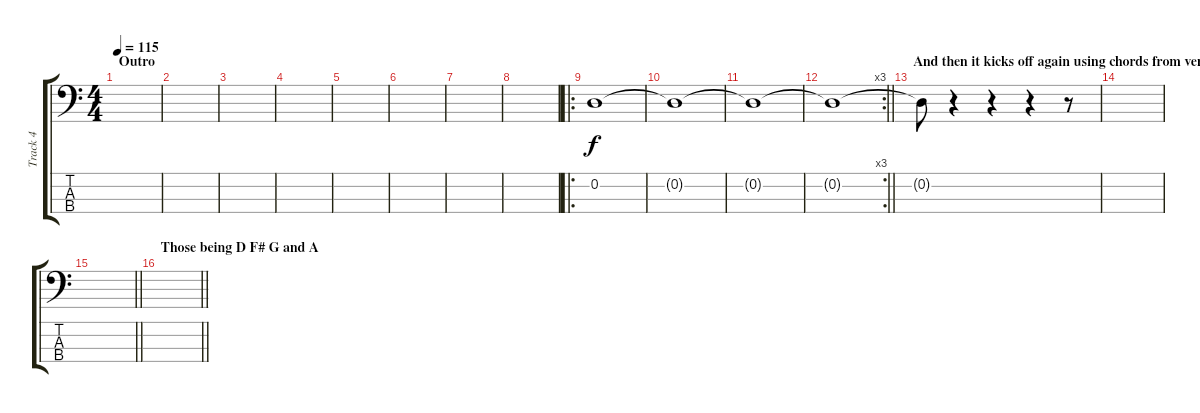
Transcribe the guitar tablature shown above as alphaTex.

\track ("Track 4" "Track 4") {instrument electricbassfinger}
\staff {score tabs}
\tuning (G2 D2 A1 E1) {hide}
\ts (4 4)
\section ("" "Outro")
\tempo 115
\clef f4
\ks c
|
|
|
|
|
|
|
|
\ro
0.2.1 |
0.2{t}.1 |
0.2{t}.1 |
\rc 3
\barLineRight lightlight
0.2{t}.1 |
\section ("" "And then it kicks off again using chords from verse")
0.2{t}.8 r.4 r.4 r.4 r.8 |
|
\barLineRight lightlight
|
\section ("" "Those being D F# G and A")
\barLineRight lightlight
